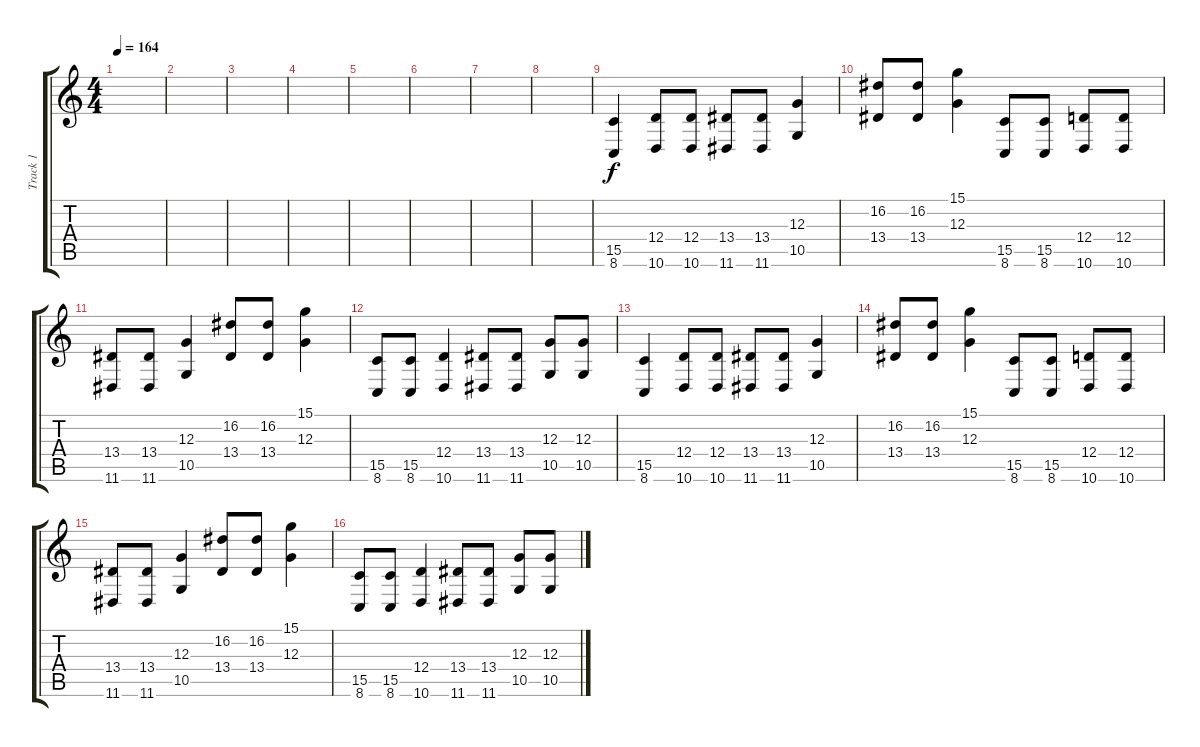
\track ("Track 1" "Track 1") {instrument lead1square}
\staff {score tabs}
\tuning (E4 B3 G3 D3 A2 E2) {hide}
\ts (4 4)
\tempo 164
\clef g2
\ks c
|
|
|
|
|
|
|
|
(15.5 8.6).4 (12.4 10.6).8 (12.4 10.6).8 (13.4 11.6).8 (13.4 11.6).8 (12.3 10.5).4 |
(16.2 13.4).8 (16.2 13.4).8 (15.1 12.3).4 (15.5 8.6).8 (15.5 8.6).8 (12.4 10.6).8 (12.4 10.6).8 |
(13.4 11.6).8 (13.4 11.6).8 (12.3 10.5).4 (16.2 13.4).8 (16.2 13.4).8 (15.1 12.3).4 |
(15.5 8.6).8 (15.5 8.6).8 (12.4 10.6).4 (13.4 11.6).8 (13.4 11.6).8 (12.3 10.5).8 (12.3 10.5).8 |
(15.5 8.6).4 (12.4 10.6).8 (12.4 10.6).8 (13.4 11.6).8 (13.4 11.6).8 (12.3 10.5).4 |
(16.2 13.4).8 (16.2 13.4).8 (15.1 12.3).4 (15.5 8.6).8 (15.5 8.6).8 (12.4 10.6).8 (12.4 10.6).8 |
(13.4 11.6).8 (13.4 11.6).8 (12.3 10.5).4 (16.2 13.4).8 (16.2 13.4).8 (15.1 12.3).4 |
(15.5 8.6).8 (15.5 8.6).8 (12.4 10.6).4 (13.4 11.6).8 (13.4 11.6).8 (12.3 10.5).8 (12.3 10.5).8
